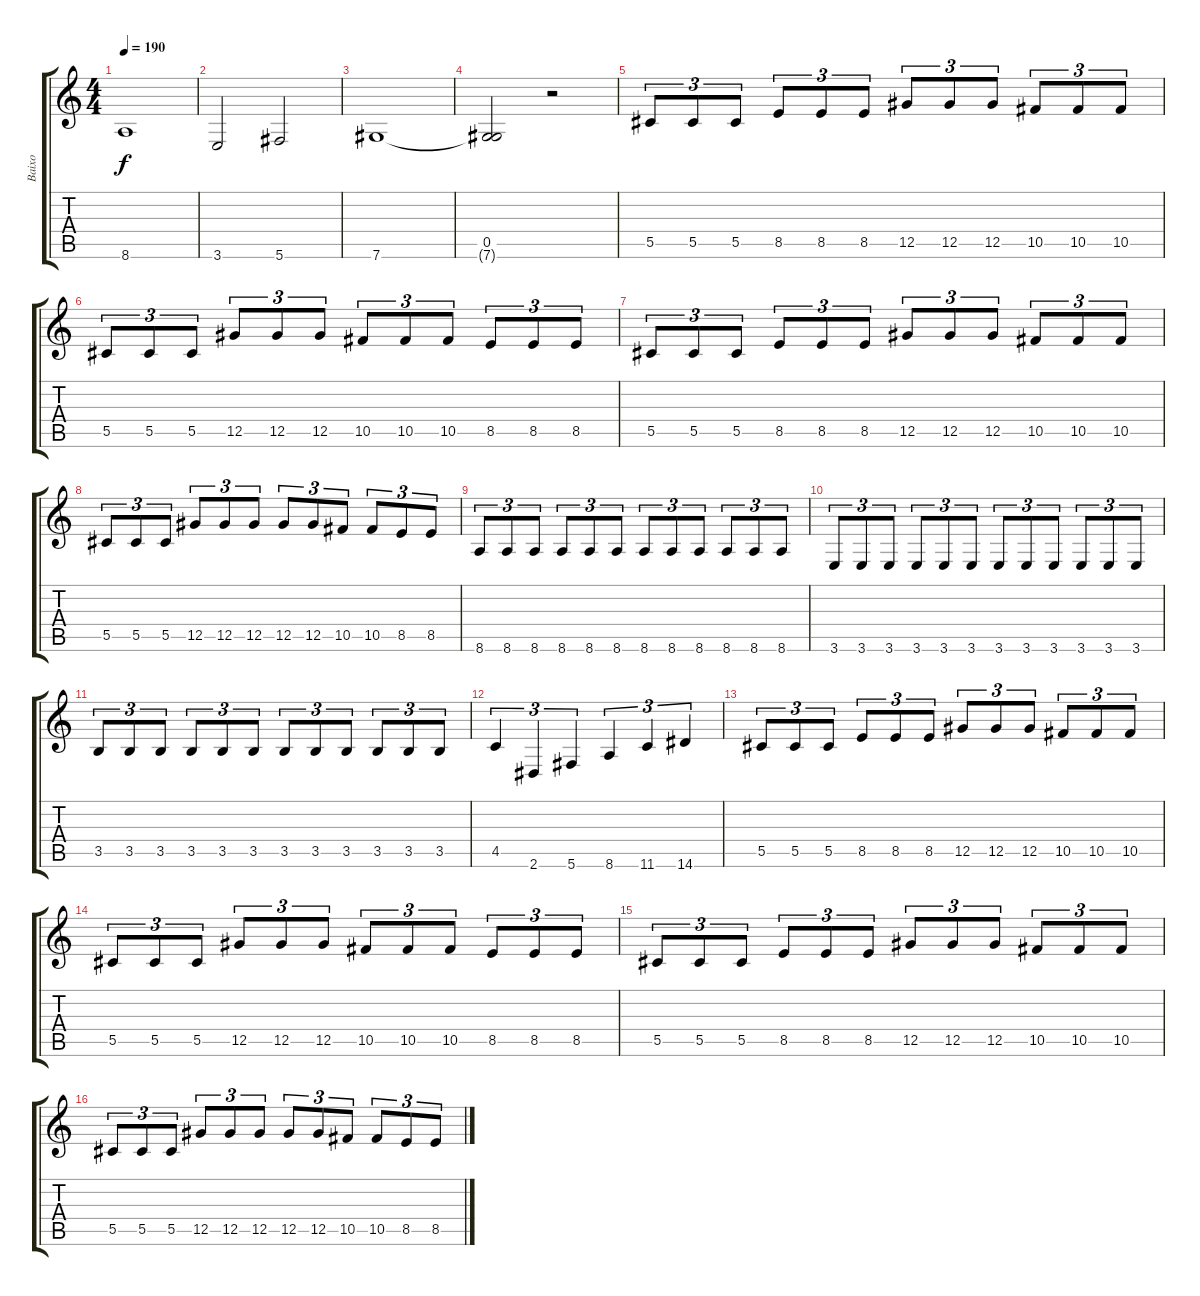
\track ("Baixo" "Baixo") {instrument electricbassfinger}
\staff {score tabs}
\tuning (Eb4 Bb3 Gb3 Db3 Ab2 Db2) {hide}
\ts (4 4)
\tempo 190
\clef g2
\ks c
8.6.1{dy f} |
3.6.2 5.6.2 |
7.6.1 |
(0.5 7.6{t}).2 r.2 |
5.5.8{tu (3 2)} 5.5.8{tu (3 2)} 5.5.8{tu (3 2)} 8.5.8{tu (3 2)} 8.5.8{tu (3 2)} 8.5.8{tu (3 2)} 12.5.8{tu (3 2)} 12.5.8{tu (3 2)} 12.5.8{tu (3 2)} 10.5.8{tu (3 2)} 10.5.8{tu (3 2)} 10.5.8{tu (3 2)} |
5.5.8{tu (3 2)} 5.5.8{tu (3 2)} 5.5.8{tu (3 2)} 12.5.8{tu (3 2)} 12.5.8{tu (3 2)} 12.5.8{tu (3 2)} 10.5.8{tu (3 2)} 10.5.8{tu (3 2)} 10.5.8{tu (3 2)} 8.5.8{tu (3 2)} 8.5.8{tu (3 2)} 8.5.8{tu (3 2)} |
5.5.8{tu (3 2)} 5.5.8{tu (3 2)} 5.5.8{tu (3 2)} 8.5.8{tu (3 2)} 8.5.8{tu (3 2)} 8.5.8{tu (3 2)} 12.5.8{tu (3 2)} 12.5.8{tu (3 2)} 12.5.8{tu (3 2)} 10.5.8{tu (3 2)} 10.5.8{tu (3 2)} 10.5.8{tu (3 2)} |
5.5.8{tu (3 2)} 5.5.8{tu (3 2)} 5.5.8{tu (3 2)} 12.5.8{tu (3 2)} 12.5.8{tu (3 2)} 12.5.8{tu (3 2)} 12.5.8{tu (3 2)} 12.5.8{tu (3 2)} 10.5.8{tu (3 2)} 10.5.8{tu (3 2)} 8.5.8{tu (3 2)} 8.5.8{tu (3 2)} |
8.6.8{tu (3 2)} 8.6.8{tu (3 2)} 8.6.8{tu (3 2)} 8.6.8{tu (3 2)} 8.6.8{tu (3 2)} 8.6.8{tu (3 2)} 8.6.8{tu (3 2)} 8.6.8{tu (3 2)} 8.6.8{tu (3 2)} 8.6.8{tu (3 2)} 8.6.8{tu (3 2)} 8.6.8{tu (3 2)} |
3.6.8{tu (3 2)} 3.6.8{tu (3 2)} 3.6.8{tu (3 2)} 3.6.8{tu (3 2)} 3.6.8{tu (3 2)} 3.6.8{tu (3 2)} 3.6.8{tu (3 2)} 3.6.8{tu (3 2)} 3.6.8{tu (3 2)} 3.6.8{tu (3 2)} 3.6.8{tu (3 2)} 3.6.8{tu (3 2)} |
3.5.8{tu (3 2)} 3.5.8{tu (3 2)} 3.5.8{tu (3 2)} 3.5.8{tu (3 2)} 3.5.8{tu (3 2)} 3.5.8{tu (3 2)} 3.5.8{tu (3 2)} 3.5.8{tu (3 2)} 3.5.8{tu (3 2)} 3.5.8{tu (3 2)} 3.5.8{tu (3 2)} 3.5.8{tu (3 2)} |
4.5.4{tu (3 2)} 2.6.4{tu (3 2)} 5.6.4{tu (3 2)} 8.6.4{tu (3 2)} 11.6.4{tu (3 2)} 14.6.4{tu (3 2)} |
5.5.8{tu (3 2)} 5.5.8{tu (3 2)} 5.5.8{tu (3 2)} 8.5.8{tu (3 2)} 8.5.8{tu (3 2)} 8.5.8{tu (3 2)} 12.5.8{tu (3 2)} 12.5.8{tu (3 2)} 12.5.8{tu (3 2)} 10.5.8{tu (3 2)} 10.5.8{tu (3 2)} 10.5.8{tu (3 2)} |
5.5.8{tu (3 2)} 5.5.8{tu (3 2)} 5.5.8{tu (3 2)} 12.5.8{tu (3 2)} 12.5.8{tu (3 2)} 12.5.8{tu (3 2)} 10.5.8{tu (3 2)} 10.5.8{tu (3 2)} 10.5.8{tu (3 2)} 8.5.8{tu (3 2)} 8.5.8{tu (3 2)} 8.5.8{tu (3 2)} |
5.5.8{tu (3 2)} 5.5.8{tu (3 2)} 5.5.8{tu (3 2)} 8.5.8{tu (3 2)} 8.5.8{tu (3 2)} 8.5.8{tu (3 2)} 12.5.8{tu (3 2)} 12.5.8{tu (3 2)} 12.5.8{tu (3 2)} 10.5.8{tu (3 2)} 10.5.8{tu (3 2)} 10.5.8{tu (3 2)} |
5.5.8{tu (3 2)} 5.5.8{tu (3 2)} 5.5.8{tu (3 2)} 12.5.8{tu (3 2)} 12.5.8{tu (3 2)} 12.5.8{tu (3 2)} 12.5.8{tu (3 2)} 12.5.8{tu (3 2)} 10.5.8{tu (3 2)} 10.5.8{tu (3 2)} 8.5.8{tu (3 2)} 8.5.8{tu (3 2)}
